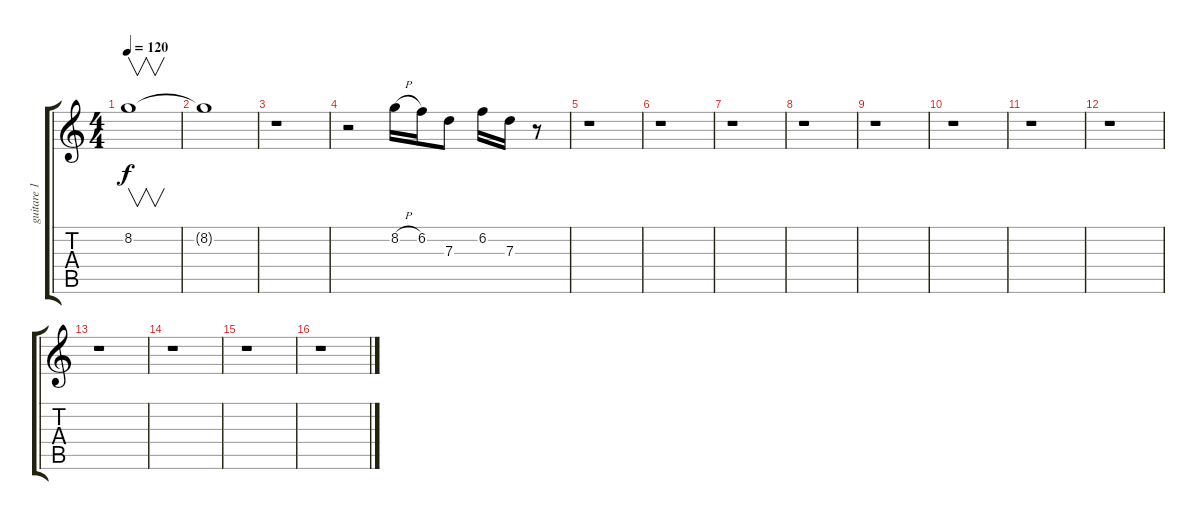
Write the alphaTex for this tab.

\track ("guitare 1" "guitare 1") {instrument overdrivenguitar}
\staff {score tabs}
\tuning (E4 B3 G3 D3 A2 E2) {hide}
\ts (4 4)
\tempo 120
\clef g2
\ks c
8.2.1{v dy f} |
8.2{t}.1 |
r.1 |
r.2 8.2{h}.16 6.2.16 7.3.8 6.2.16 7.3.16 r.8 |
r.1 |
r.1 |
r.1 |
r.1 |
r.1 |
r.1 |
r.1 |
r.1 |
r.1 |
r.1 |
r.1 |
r.1
